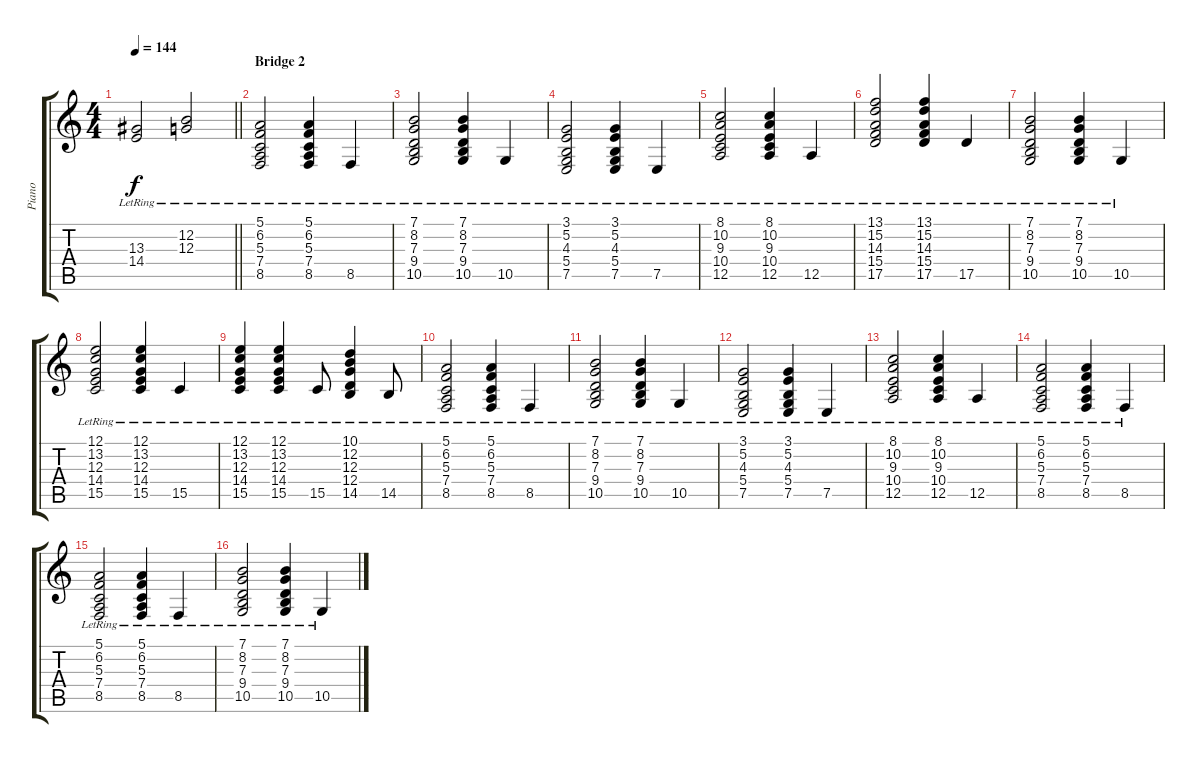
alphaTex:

\track ("Piano" "Piano") {instrument acousticgrandpiano}
\staff {score tabs}
\tuning (E4 B3 G3 D3 A2 E2) {hide}
\ts (4 4)
\tempo 144
\clef g2
\barLineRight lightlight
\ks c
(13.3{lr} 14.4{lr}).2{dy f} (12.2{lr} 12.3{lr}).2 |
\section ("" "Bridge 2")
(5.1{lr} 6.2{lr} 5.3{lr} 7.4{lr} 8.5{lr}).2 (5.1{lr} 6.2{lr} 5.3{lr} 7.4{lr} 8.5{lr}).4 8.5{lr}.4 |
(7.1{lr} 8.2{lr} 7.3{lr} 9.4{lr} 10.5{lr}).2 (7.1{lr} 8.2{lr} 7.3{lr} 9.4{lr} 10.5{lr}).4 10.5{lr}.4 |
(3.1{lr} 5.2{lr} 4.3{lr} 5.4{lr} 7.5{lr}).2 (3.1{lr} 5.2{lr} 4.3{lr} 5.4{lr} 7.5{lr}).4 7.5{lr}.4 |
(8.1{lr} 10.2{lr} 9.3{lr} 10.4{lr} 12.5{lr}).2 (8.1{lr} 10.2{lr} 9.3{lr} 10.4{lr} 12.5{lr}).4 12.5{lr}.4 |
(13.1{lr} 15.2{lr} 14.3{lr} 15.4{lr} 17.5{lr}).2 (13.1{lr} 15.2{lr} 14.3{lr} 15.4{lr} 17.5{lr}).4 17.5{lr}.4 |
(7.1{lr} 8.2{lr} 7.3{lr} 9.4{lr} 10.5{lr}).2 (7.1{lr} 8.2{lr} 7.3{lr} 9.4{lr} 10.5{lr}).4 10.5{lr}.4 |
(12.1{lr} 13.2{lr} 12.3{lr} 14.4{lr} 15.5{lr}).2 (12.1{lr} 13.2{lr} 12.3{lr} 14.4{lr} 15.5{lr}).4 15.5{lr}.4 |
(12.1{lr} 13.2{lr} 12.3{lr} 14.4{lr} 15.5{lr}).4 (12.1{lr} 13.2{lr} 12.3{lr} 14.4{lr} 15.5{lr}).4 15.5{lr}.8 (10.1{lr} 12.2{lr} 12.3{lr} 12.4{lr} 14.5{lr}).4 14.5{lr}.8 |
(5.1{lr} 6.2{lr} 5.3{lr} 7.4{lr} 8.5{lr}).2 (5.1{lr} 6.2{lr} 5.3{lr} 7.4{lr} 8.5{lr}).4 8.5{lr}.4 |
(7.1{lr} 8.2{lr} 7.3{lr} 9.4{lr} 10.5{lr}).2 (7.1{lr} 8.2{lr} 7.3{lr} 9.4{lr} 10.5{lr}).4 10.5{lr}.4 |
(3.1{lr} 5.2{lr} 4.3{lr} 5.4{lr} 7.5{lr}).2 (3.1{lr} 5.2{lr} 4.3{lr} 5.4{lr} 7.5{lr}).4 7.5{lr}.4 |
(8.1{lr} 10.2{lr} 9.3{lr} 10.4{lr} 12.5{lr}).2 (8.1{lr} 10.2{lr} 9.3{lr} 10.4{lr} 12.5{lr}).4 12.5{lr}.4 |
(5.1{lr} 6.2{lr} 5.3{lr} 7.4{lr} 8.5{lr}).2 (5.1{lr} 6.2{lr} 5.3{lr} 7.4{lr} 8.5{lr}).4 8.5{lr}.4 |
(5.1{lr} 6.2{lr} 5.3{lr} 7.4{lr} 8.5{lr}).2 (5.1{lr} 6.2{lr} 5.3{lr} 7.4{lr} 8.5{lr}).4 8.5{lr}.4 |
(7.1{lr} 8.2{lr} 7.3{lr} 9.4{lr} 10.5{lr}).2 (7.1{lr} 8.2{lr} 7.3{lr} 9.4{lr} 10.5{lr}).4 10.5{lr}.4
